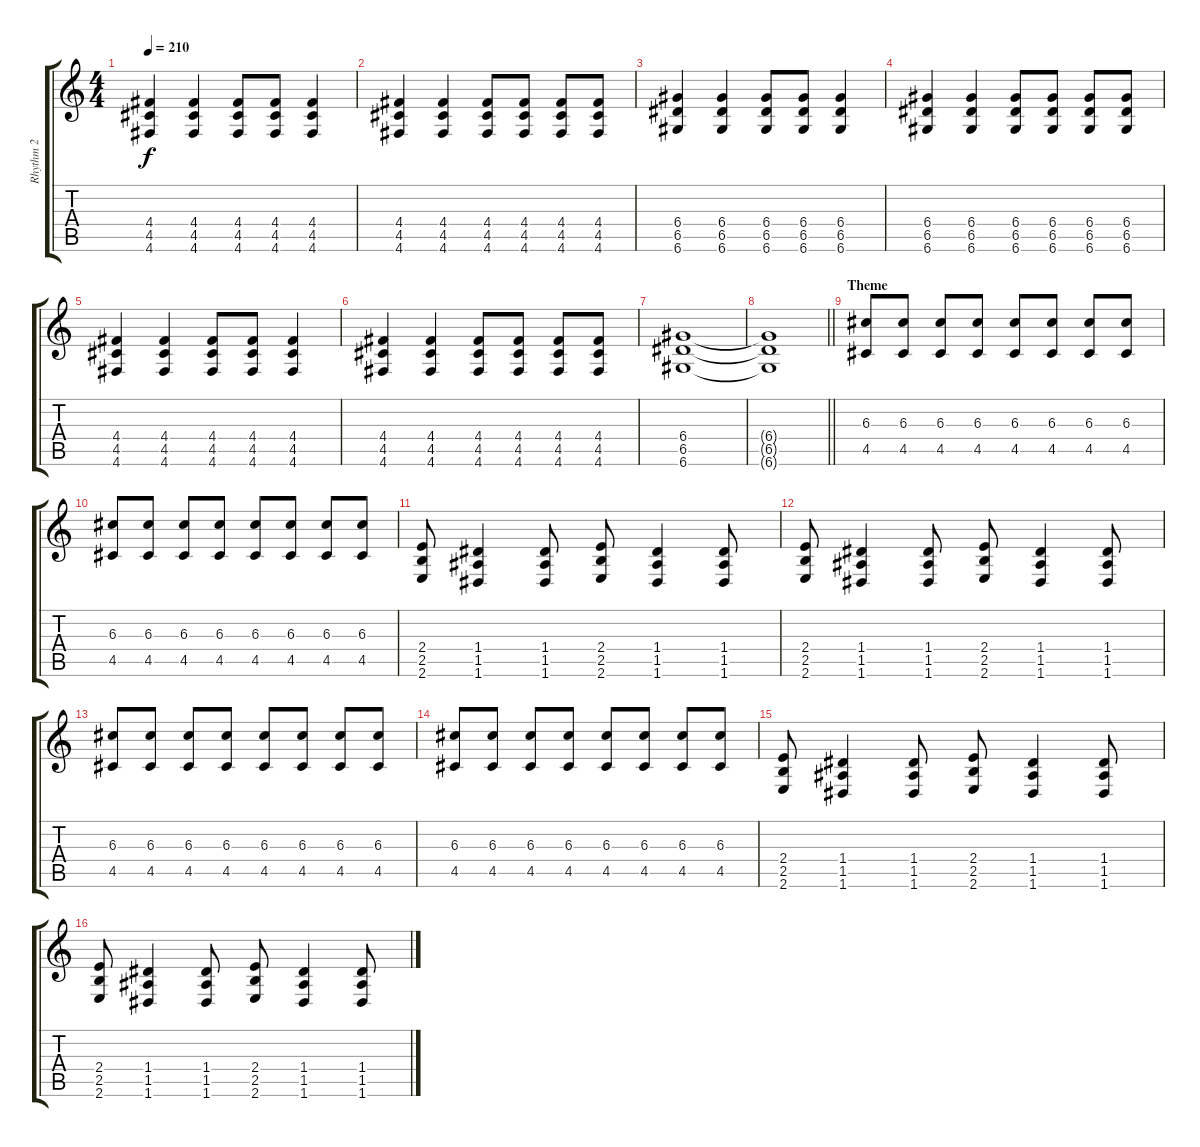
\track ("Rhythm 2" "Rhythm 2") {instrument overdrivenguitar}
\staff {score tabs}
\tuning (E4 B3 G3 D3 A2 D2) {hide}
\ts (4 4)
\tempo 210
\clef g2
\ks c
(4.4 4.5 4.6).4{dy f} (4.4 4.5 4.6).4 (4.4 4.5 4.6).8 (4.4 4.5 4.6).8 (4.4 4.5 4.6).4 |
(4.4 4.5 4.6).4 (4.4 4.5 4.6).4 (4.4 4.5 4.6).8 (4.4 4.5 4.6).8 (4.4 4.5 4.6).8 (4.4 4.5 4.6).8 |
(6.4 6.5 6.6).4 (6.4 6.5 6.6).4 (6.4 6.5 6.6).8 (6.4 6.5 6.6).8 (6.4 6.5 6.6).4 |
(6.4 6.5 6.6).4 (6.4 6.5 6.6).4 (6.4 6.5 6.6).8 (6.4 6.5 6.6).8 (6.4 6.5 6.6).8 (6.4 6.5 6.6).8 |
(4.4 4.5 4.6).4 (4.4 4.5 4.6).4 (4.4 4.5 4.6).8 (4.4 4.5 4.6).8 (4.4 4.5 4.6).4 |
(4.4 4.5 4.6).4 (4.4 4.5 4.6).4 (4.4 4.5 4.6).8 (4.4 4.5 4.6).8 (4.4 4.5 4.6).8 (4.4 4.5 4.6).8 |
(6.4 6.5 6.6).1 |
\barLineRight lightlight
(6.4{t} 6.5{t} 6.6{t}).1 |
\section ("" "Theme")
(6.3 4.5).8 (6.3 4.5).8 (6.3 4.5).8 (6.3 4.5).8 (6.3 4.5).8 (6.3 4.5).8 (6.3 4.5).8 (6.3 4.5).8 |
(6.3 4.5).8 (6.3 4.5).8 (6.3 4.5).8 (6.3 4.5).8 (6.3 4.5).8 (6.3 4.5).8 (6.3 4.5).8 (6.3 4.5).8 |
(2.4 2.5 2.6).8 (1.4 1.5 1.6).4 (1.4 1.5 1.6).8 (2.4 2.5 2.6).8 (1.4 1.5 1.6).4 (1.4 1.5 1.6).8 |
(2.4 2.5 2.6).8 (1.4 1.5 1.6).4 (1.4 1.5 1.6).8 (2.4 2.5 2.6).8 (1.4 1.5 1.6).4 (1.4 1.5 1.6).8 |
(6.3 4.5).8 (6.3 4.5).8 (6.3 4.5).8 (6.3 4.5).8 (6.3 4.5).8 (6.3 4.5).8 (6.3 4.5).8 (6.3 4.5).8 |
(6.3 4.5).8 (6.3 4.5).8 (6.3 4.5).8 (6.3 4.5).8 (6.3 4.5).8 (6.3 4.5).8 (6.3 4.5).8 (6.3 4.5).8 |
(2.4 2.5 2.6).8 (1.4 1.5 1.6).4 (1.4 1.5 1.6).8 (2.4 2.5 2.6).8 (1.4 1.5 1.6).4 (1.4 1.5 1.6).8 |
(2.4 2.5 2.6).8 (1.4 1.5 1.6).4 (1.4 1.5 1.6).8 (2.4 2.5 2.6).8 (1.4 1.5 1.6).4 (1.4 1.5 1.6).8
